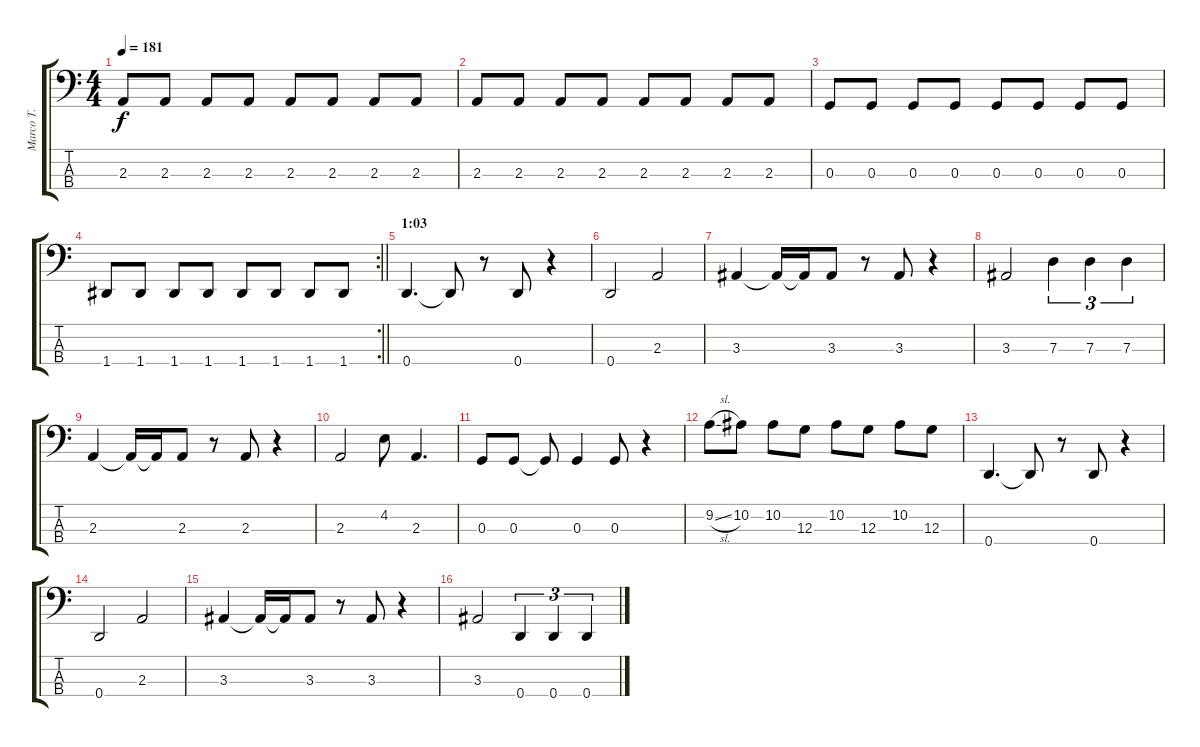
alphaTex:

\track ("Marco T." "Marco T.") {instrument electricbassfinger}
\staff {score tabs}
\tuning (F2 C2 G1 D1) {hide}
\ts (4 4)
\tempo 181
\clef f4
\ks c
2.3.8{dy f} 2.3.8 2.3.8 2.3.8 2.3.8 2.3.8 2.3.8 2.3.8 |
2.3.8 2.3.8 2.3.8 2.3.8 2.3.8 2.3.8 2.3.8 2.3.8 |
0.3.8 0.3.8 0.3.8 0.3.8 0.3.8 0.3.8 0.3.8 0.3.8 |
\rc 2
\barLineRight lightlight
1.4.8 1.4.8 1.4.8 1.4.8 1.4.8 1.4.8 1.4.8 1.4.8 |
\section ("" "1:03")
0.4.4{d} 0.4{t}.8 r.8 0.4.8 r.4 |
0.4.2 2.3.2 |
3.3.4 3.3{t}.16 3.3{t}.16 3.3.8 r.8 3.3.8 r.4 |
3.3.2 7.3.4{tu (3 2)} 7.3.4{tu (3 2)} 7.3.4{tu (3 2)} |
2.3.4 2.3{t}.16 2.3{t}.16 2.3.8 r.8 2.3.8 r.4 |
2.3.2 4.2.8 2.3.4{d} |
0.3.8 0.3.8 0.3{t}.8 0.3.4 0.3.8 r.4 |
9.2{sl}.8 10.2.8 10.2.8 12.3.8 10.2.8 12.3.8 10.2.8 12.3.8 |
0.4.4{d} 0.4{t}.8 r.8 0.4.8 r.4 |
0.4.2 2.3.2 |
3.3.4 3.3{t}.16 3.3{t}.16 3.3.8 r.8 3.3.8 r.4 |
3.3.2 0.4.4{tu (3 2)} 0.4.4{tu (3 2)} 0.4.4{tu (3 2)}
